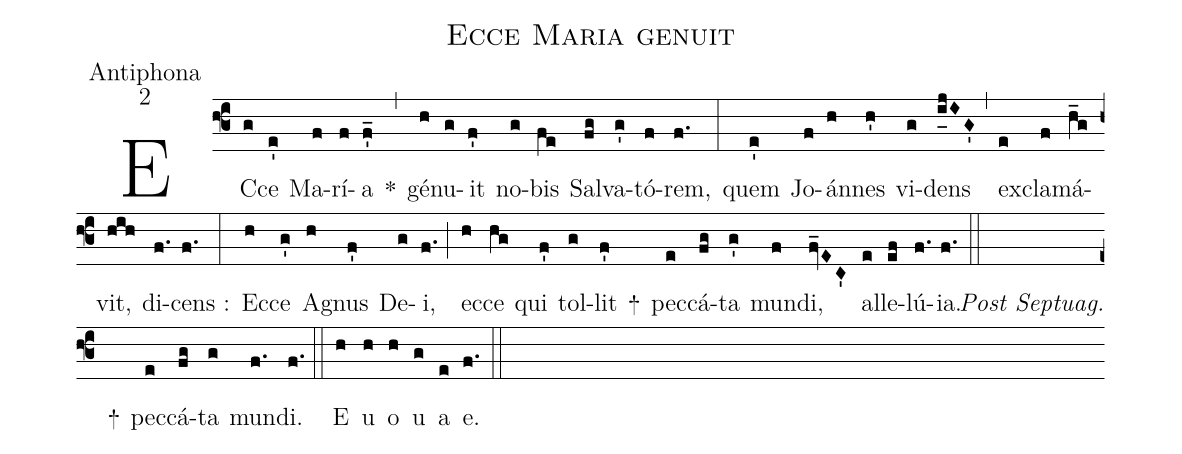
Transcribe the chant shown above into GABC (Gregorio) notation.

name:Ecce Maria genuit;
office-part:Antiphona;
mode:2;
%%
(f3) EC(g)ce(e') Ma(f)rí(f)a(f'_) *(,) gé(h)nu(g)it(f') no(g)bis(fe) Sal(fg)va(g')tó(f)rem,(f.) (:) quem(e') Jo(f)án(h)nes(h') vi(g)dens(i_[uh:l]jIG') (,) ex(e)cla(f)má(h_g)vit,(hih) di(f.)cens :(f.) (:) Ec(h)ce(g') A(h)gnus(f') De(g)i,(f.) (;) ec(h)ce(hg) qui(f') tol(g)lit(f') +() pec(e)cá(fg)ta(g') mun(f)di,(fv_EC') al(e)le(ef)lú(f.){ia}.(f.) (::) <i>Post Septuag.</i>() +() pec(e)cá(fg)ta(g) mun(f.)di.(f.) (::) <eu>E(h) u(h) o(h) u(g) a(e) e.</eu>(f.) (::)
